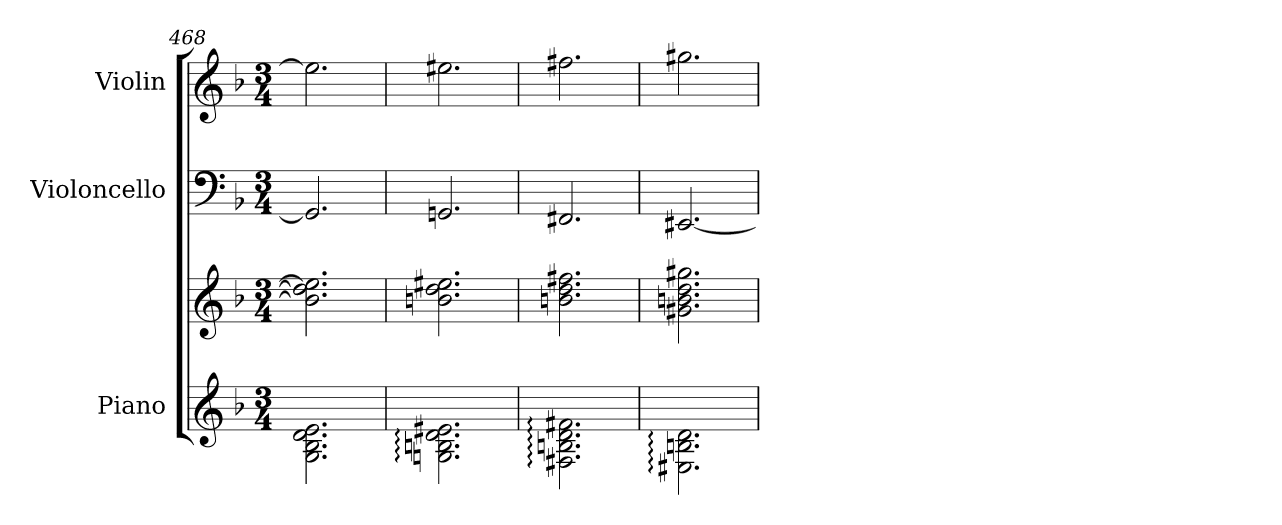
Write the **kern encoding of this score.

**kern	**kern	**kern	**kern
*part3	*part3	*part2	*part1
*staff4	*staff3	*staff2	*staff1
*I"Piano	*	*I"Violoncello	*I"Violin
*I'Pno	*	*I'Vc	*I'Vln
*clefG2	*clefG2	*clefF4	*clefG2
*k[b-]	*k[b-]	*k[b-]	*k[b-]
*M3/4	*M3/4	*M3/4	*M3/4
=468	=468	=468	=468
!	!LO:N:n=1:head=open	!	!
!	!LO:N:n=2:head=open	!	!
!	!LO:N:n=3:head=open	!	!
2.G#\] 2.B\] 2.d\] 2.e\] 2.b\yy] 2.dd\yy] 2.ee\yy]	2.b\] 2.dd\] 2.ee\]	2.GG#/]	2.ee\]
=469	=469	=469	=469
!	!LO:N:n=1:head=open	!	!
!	!LO:N:n=2:head=open	!	!
!	!LO:N:n=3:head=open	!	!
2.Gn\: 2.Bn\: 2.d\: 2.e#X\: 2.bn\yy: 2.dd\yy: 2.ee#X\yy:	2.bn\ 2.dd\ 2.ee#X\	2.GGn/	2.ee#X\
=470	=470	=470	=470
!	!LO:N:n=1:head=open	!	!
!	!LO:N:n=2:head=open	!	!
!	!LO:N:n=3:head=open	!	!
2.F#X\: 2.Bn\: 2.d\: 2.f#X\: 2.bn\yy: 2.dd\yy: 2.ff#X\yy:	2.bn\ 2.dd\ 2.ff#X\	2.FF#X/	2.ff#X\
=471	=471	=471	=471
!	!LO:N:n=1:head=open	!	!
!	!LO:N:n=2:head=open	!	!
!	!LO:N:n=3:head=open	!	!
!	!LO:N:n=4:head=open	!	!
2.E#X\: 2.Bn\: 2.d\: 2.g#X\yy: 2.bn\yy: 2.dd\yy: 2.gg#X\yy:	2.g#X\ 2.bn\ 2.dd\ 2.gg#X\	[2.EE#X/	2.gg#X\
=	=	=	=
*-	*-	*-	*-
